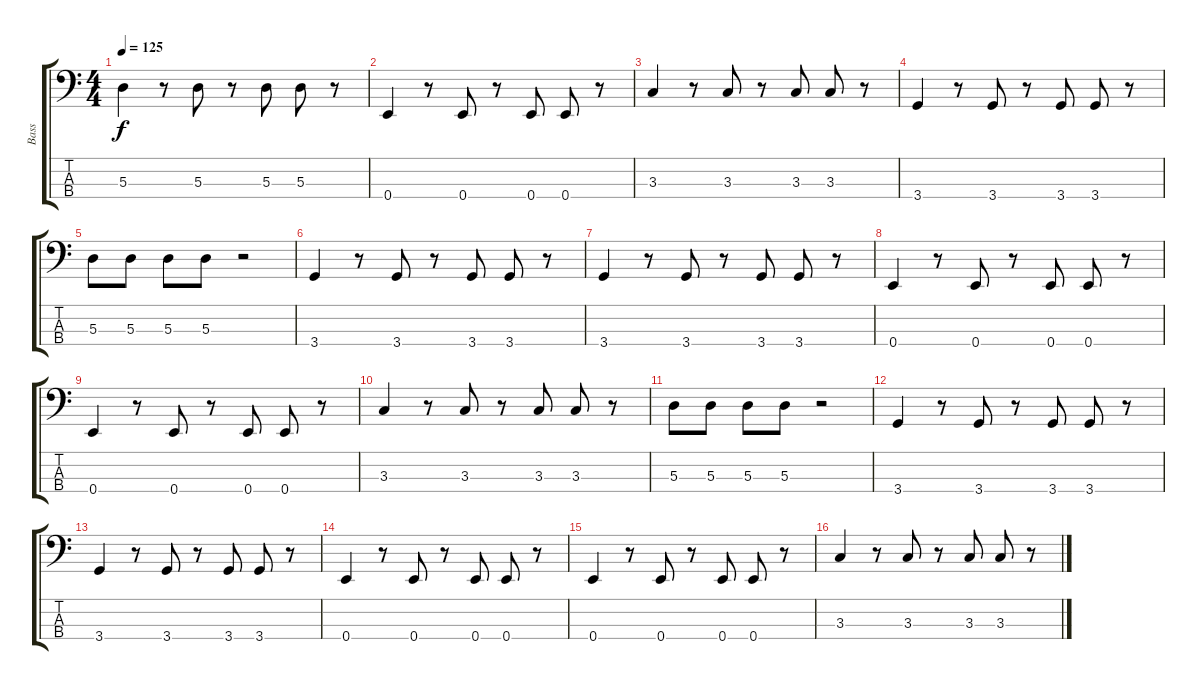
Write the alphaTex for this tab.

\track ("Bass" "Bass") {instrument acousticguitarnylon}
\staff {score tabs}
\tuning (G2 D2 A1 E1) {hide}
\ts (4 4)
\tempo 125
\clef f4
\ks c
5.3.4{dy f} r.8 5.3.8 r.8 5.3.8 5.3.8 r.8 |
0.4.4 r.8 0.4.8 r.8 0.4.8 0.4.8 r.8 |
3.3.4 r.8 3.3.8 r.8 3.3.8 3.3.8 r.8 |
3.4.4 r.8 3.4.8 r.8 3.4.8 3.4.8 r.8 |
5.3.8 5.3.8 5.3.8 5.3.8 r.2 |
3.4.4 r.8 3.4.8 r.8 3.4.8 3.4.8 r.8 |
3.4.4 r.8 3.4.8 r.8 3.4.8 3.4.8 r.8 |
0.4.4 r.8 0.4.8 r.8 0.4.8 0.4.8 r.8 |
0.4.4 r.8 0.4.8 r.8 0.4.8 0.4.8 r.8 |
3.3.4 r.8 3.3.8 r.8 3.3.8 3.3.8 r.8 |
5.3.8 5.3.8 5.3.8 5.3.8 r.2 |
3.4.4 r.8 3.4.8 r.8 3.4.8 3.4.8 r.8 |
3.4.4 r.8 3.4.8 r.8 3.4.8 3.4.8 r.8 |
0.4.4 r.8 0.4.8 r.8 0.4.8 0.4.8 r.8 |
0.4.4 r.8 0.4.8 r.8 0.4.8 0.4.8 r.8 |
3.3.4 r.8 3.3.8 r.8 3.3.8 3.3.8 r.8
